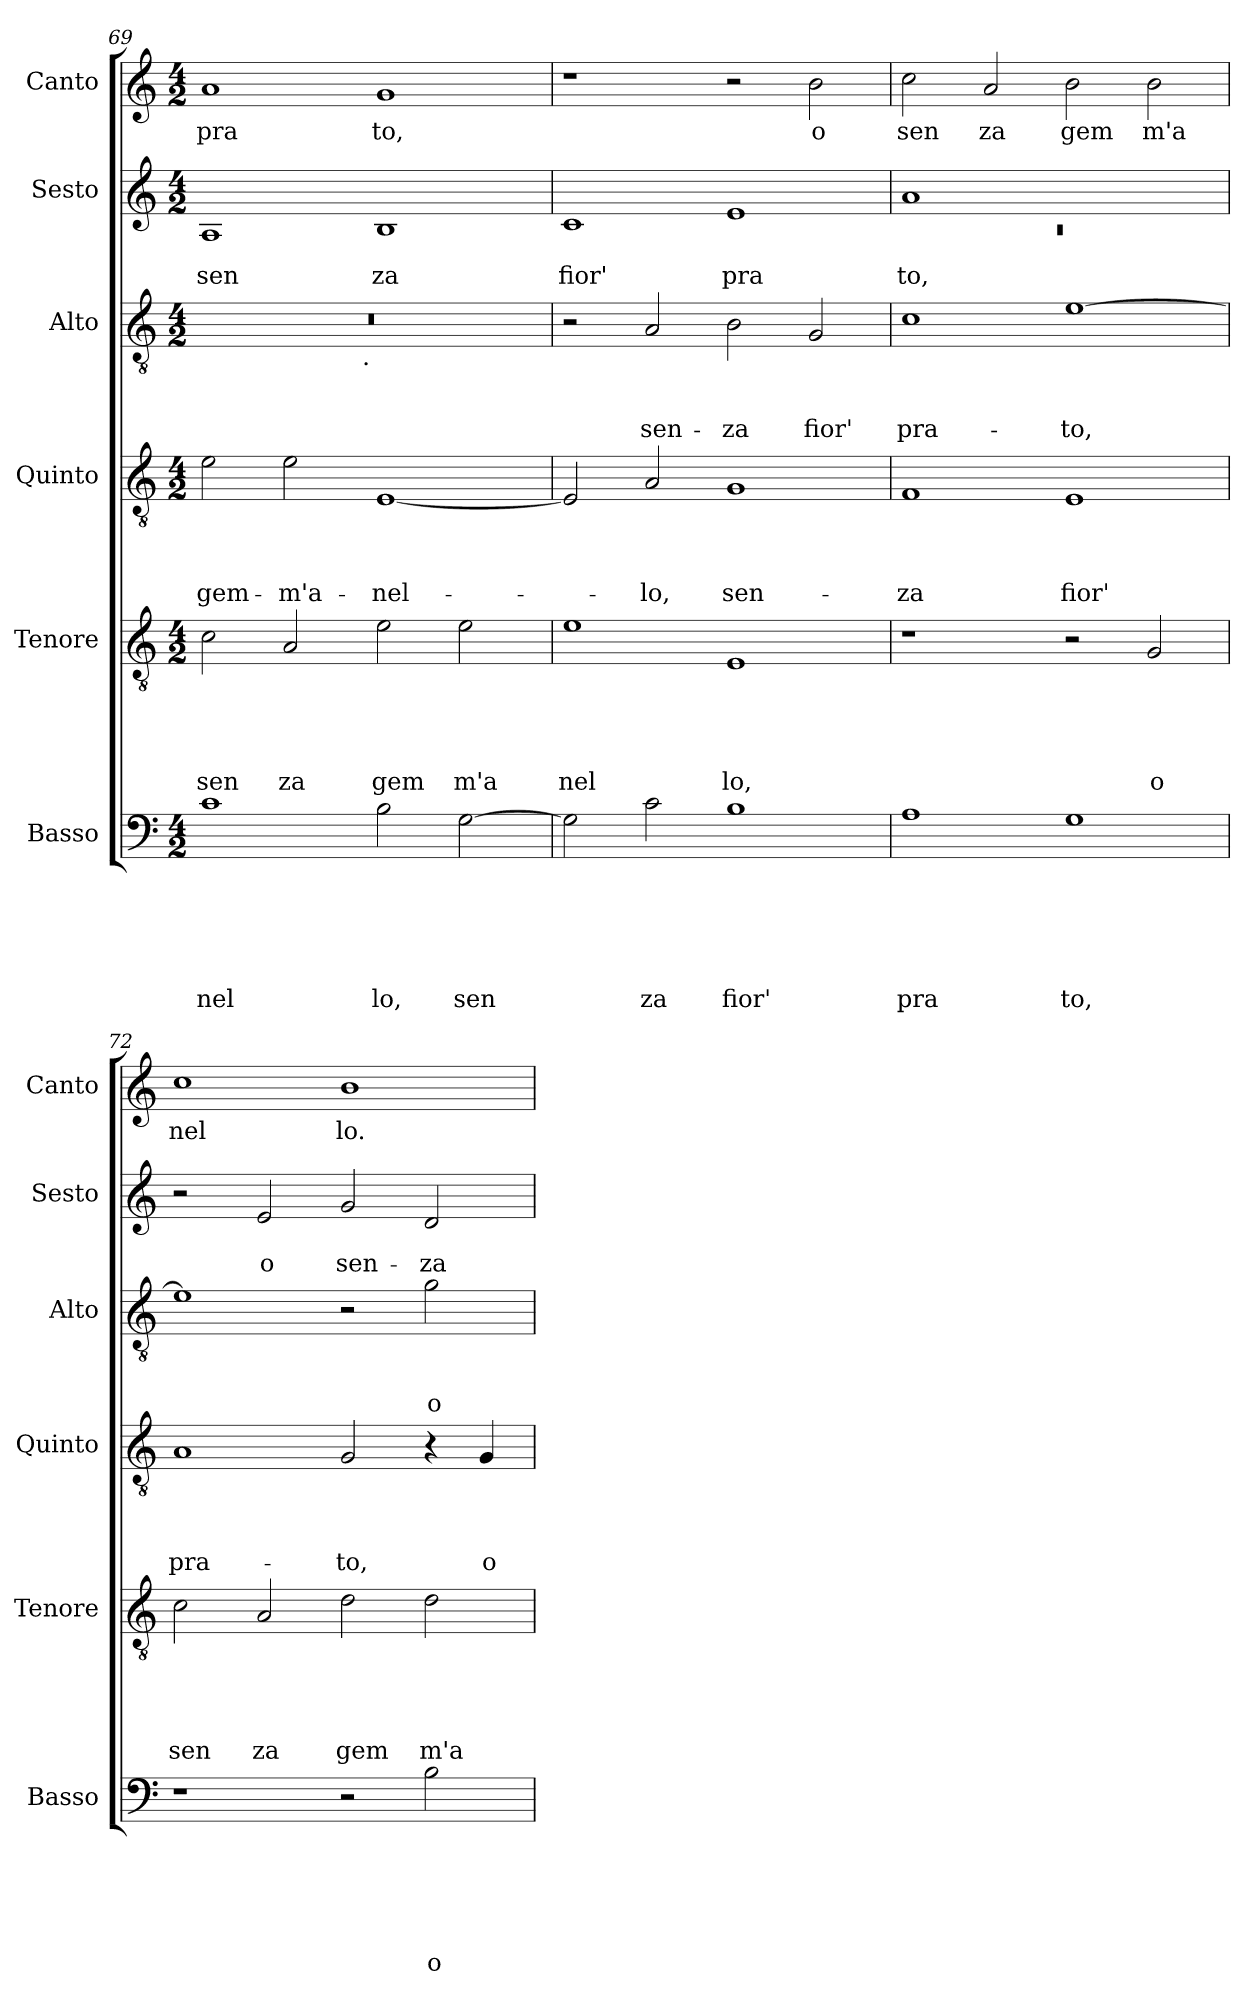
**kern	**text	**text	**text	**text	**text	**text	**kern	**text	**text	**text	**text	**text	**kern	**text	**text	**text	**text	**kern	**text	**text	**text	**kern	**text	**text	**kern	**text
*part6	*part6	*part6	*part6	*part6	*part6	*part6	*part5	*part5	*part5	*part5	*part5	*part5	*part4	*part4	*part4	*part4	*part4	*part3	*part3	*part3	*part3	*part2	*part2	*part2	*part1	*part1
*staff6	*staff6	*staff6	*staff6	*staff6	*staff6	*staff6	*staff5	*staff5	*staff5	*staff5	*staff5	*staff5	*staff4	*staff4	*staff4	*staff4	*staff4	*staff3	*staff3	*staff3	*staff3	*staff2	*staff2	*staff2	*staff1	*staff1
*I"Basso	*	*	*	*	*	*	*I"Tenore	*	*	*	*	*	*I"Quinto	*	*	*	*	*I"Alto	*	*	*	*I"Sesto	*	*	*I"Canto	*
*I'Basso	*	*	*	*	*	*	*I'Tenore	*	*	*	*	*	*I'Quinto	*	*	*	*	*I'Alto	*	*	*	*I'Sesto	*	*	*I'Canto	*
*clefF4	*	*	*	*	*	*	*clefGv2	*	*	*	*	*	*clefGv2	*	*	*	*	*clefGv2	*	*	*	*clefG2	*	*	*clefG2	*
*k[]	*	*	*	*	*	*	*k[]	*	*	*	*	*	*k[]	*	*	*	*	*k[]	*	*	*	*k[]	*	*	*k[]	*
*C:	*	*	*	*	*	*	*C:	*	*	*	*	*	*C:	*	*	*	*	*C:	*	*	*	*C:	*	*	*C:	*
*M4/2	*	*	*	*	*	*	*M4/2	*	*	*	*	*	*M4/2	*	*	*	*	*M4/2	*	*	*	*M4/2	*	*	*M4/2	*
=69	=69	=69	=69	=69	=69	=69	=69	=69	=69	=69	=69	=69	=69	=69	=69	=69	=69	=69	=69	=69	=69	=69	=69	=69	=69	=69
!	!	!	!	!	!	!LO:LY:b	!	!	!	!	!	!LO:LY:b	!	!	!	!	!LO:LY:b	!	!	!	!	!	!	!LO:LY:b	!	!LO:LY:b
*	*	*	*	*	*	*	*	*	*	*	*	*	*	*	*	*	*	*^	*	*	*	*	*	*	*	*
1c	.	.	.	.	.	nel	2c\	.	.	.	.	sen	2e\	.	.	.	gem-	0r	2ryy	.	.	.	1A	.	sen	1a	pra
!	!	!	!	!	!	!	!	!	!	!	!	!LO:LY:b	!	!	!	!	!LO:LY:b	!	!	!	!	!	!	!	!	!	!
.	.	.	.	.	.	.	2A/	.	.	.	.	za	2e\	.	.	.	-m'a-	.	4...ryy	.	.	.	.	.	.	.	.
!	!	!	!	!	!	!	!	!	!	!	!	!	!	!	!	!	!	!	!LO:TX:b:t=.	!	!	!	!	!	!	!	!
.	.	.	.	.	.	.	.	.	.	.	.	.	.	.	.	.	.	.	1ryy	.	.	.	.	.	.	.	.
!	!	!	!	!	!	!LO:LY:b	!	!	!	!	!	!LO:LY:b	!	!	!	!	!LO:LY:b	!	!	!	!	!	!	!	!LO:LY:b	!	!LO:LY:b
2B\	.	.	.	.	.	lo,	2e\	.	.	.	.	gem	[<1E	.	.	.	-nel-	.	.	.	.	.	1B	.	za	1g	to,
!	!	!	!	!	!	!LO:LY:b	!	!	!	!	!	!LO:LY:b	!	!	!	!	!	!	!	!	!	!	!	!	!	!	!
[>2G\	.	.	.	.	.	sen	2e\	.	.	.	.	m'a	.	.	.	.	.	.	.	.	.	.	.	.	.	.	.
.	.	.	.	.	.	.	.	.	.	.	.	.	.	.	.	.	.	.	32ryy	.	.	.	.	.	.	.	.
=70	=70	=70	=70	=70	=70	=70	=70	=70	=70	=70	=70	=70	=70	=70	=70	=70	=70	=70	=70	=70	=70	=70	=70	=70	=70	=70	=70
!	!	!	!	!	!	!	!	!	!	!	!	!LO:LY:b	!	!	!	!	!	!	!	!	!	!	!	!	!LO:LY:b	!	!
*	*	*	*	*	*	*	*	*	*	*	*	*	*	*	*	*	*	*v	*v	*	*	*	*	*	*	*	*
2G\]	.	.	.	.	.	.	1e	.	.	.	.	nel	2E/]	.	.	.	.	2r	.	.	.	1c	.	fior'	1r	.
!	!	!	!	!	!	!LO:LY:b	!	!	!	!	!	!	!	!	!	!	!LO:LY:b	!	!	!	!LO:LY:b	!	!	!	!	!
2c\	.	.	.	.	.	za	.	.	.	.	.	.	2A/	.	.	.	-lo,	2A/	.	.	sen-	.	.	.	.	.
!	!	!	!	!	!	!LO:LY:b	!	!	!	!	!	!LO:LY:b	!	!	!	!	!LO:LY:b	!	!	!	!LO:LY:b	!	!	!LO:LY:b	!	!
1B	.	.	.	.	.	fior'	1E	.	.	.	.	lo,	1G	.	.	.	sen-	2B\	.	.	-za	1e	.	pra	2r	.
!	!	!	!	!	!	!	!	!	!	!	!	!	!	!	!	!	!	!	!	!	!LO:LY:b	!	!	!	!	!LO:LY:b
.	.	.	.	.	.	.	.	.	.	.	.	.	.	.	.	.	.	2G/	.	.	fior'	.	.	.	2b\	o
=71	=71	=71	=71	=71	=71	=71	=71	=71	=71	=71	=71	=71	=71	=71	=71	=71	=71	=71	=71	=71	=71	=71	=71	=71	=71	=71
*	*	*	*	*	*	*	*	*	*	*	*	*	*	*	*	*	*	*	*	*	*	*^	*	*	*	*
!	!	!	!	!	!	!LO:LY:b	!	!	!	!	!	!	!	!	!	!	!LO:LY:b	!	!	!	!LO:LY:b	!	!LO:N:vis=1	!	!LO:LY:b	!	!LO:LY:b
1A	.	.	.	.	.	pra	1r	.	.	.	.	.	1F	.	.	.	-za	1c	.	.	pra-	1a	0rc	.	to,	2cc\	sen
!	!	!	!	!	!	!	!	!	!	!	!	!	!	!	!	!	!	!	!	!	!	!	!	!	!	!	!LO:LY:b
.	.	.	.	.	.	.	.	.	.	.	.	.	.	.	.	.	.	.	.	.	.	.	.	.	.	2a/	za
!	!	!	!	!	!	!LO:LY:b	!	!	!	!	!	!	!	!	!	!	!LO:LY:b	!	!	!	!LO:LY:b	!	!	!	!	!	!LO:LY:b
1G	.	.	.	.	.	to,	2r	.	.	.	.	.	1E	.	.	.	fior'	[<1e	.	.	-to,	1ryy	.	.	.	2b\	gem
!	!	!	!	!	!	!	!	!	!	!	!	!LO:LY:b	!	!	!	!	!	!	!	!	!	!	!	!	!	!	!LO:LY:b
.	.	.	.	.	.	.	2G/	.	.	.	.	o	.	.	.	.	.	.	.	.	.	.	.	.	.	2b\	m'a
*	*	*	*	*	*	*	*	*	*	*	*	*	*	*	*	*	*	*	*	*	*	*v	*v	*	*	*	*
!!LO:LB:g=z
=72	=72	=72	=72	=72	=72	=72	=72	=72	=72	=72	=72	=72	=72	=72	=72	=72	=72	=72	=72	=72	=72	=72	=72	=72	=72	=72
!	!	!	!	!	!	!	!	!	!	!	!	!LO:LY:b	!	!	!	!	!LO:LY:b	!	!	!	!	!	!	!	!	!LO:LY:b
1r	.	.	.	.	.	.	2c\	.	.	.	.	sen	1A	.	.	.	pra-	1e]	.	.	.	2r	.	.	1cc	nel
!	!	!	!	!	!	!	!	!	!	!	!	!LO:LY:b	!	!	!	!	!	!	!	!	!	!	!	!LO:LY:b	!	!
.	.	.	.	.	.	.	2A/	.	.	.	.	za	.	.	.	.	.	.	.	.	.	2e/	.	o	.	.
!	!	!	!	!	!	!	!	!	!	!	!	!LO:LY:b	!	!	!	!	!LO:LY:b	!	!	!	!	!	!	!LO:LY:b	!	!LO:LY:b
2r	.	.	.	.	.	.	2d\	.	.	.	.	gem	2G/	.	.	.	-to,	2r	.	.	.	2g/	.	sen-	1b	lo.
!	!	!	!	!	!	!LO:LY:b	!	!	!	!	!	!LO:LY:b	!	!	!	!	!	!	!	!	!LO:LY:b	!	!	!LO:LY:b	!	!
2B\	.	.	.	.	.	o	2d\	.	.	.	.	m'a	4r	.	.	.	.	2g\	.	.	o	2d/	.	-za	.	.
!	!	!	!	!	!	!	!	!	!	!	!	!	!	!	!	!	!LO:LY:b	!	!	!	!	!	!	!	!	!
.	.	.	.	.	.	.	.	.	.	.	.	.	4G/	.	.	.	o	.	.	.	.	.	.	.	.	.
=	=	=	=	=	=	=	=	=	=	=	=	=	=	=	=	=	=	=	=	=	=	=	=	=	=	=
*-	*-	*-	*-	*-	*-	*-	*-	*-	*-	*-	*-	*-	*-	*-	*-	*-	*-	*-	*-	*-	*-	*-	*-	*-	*-	*-
